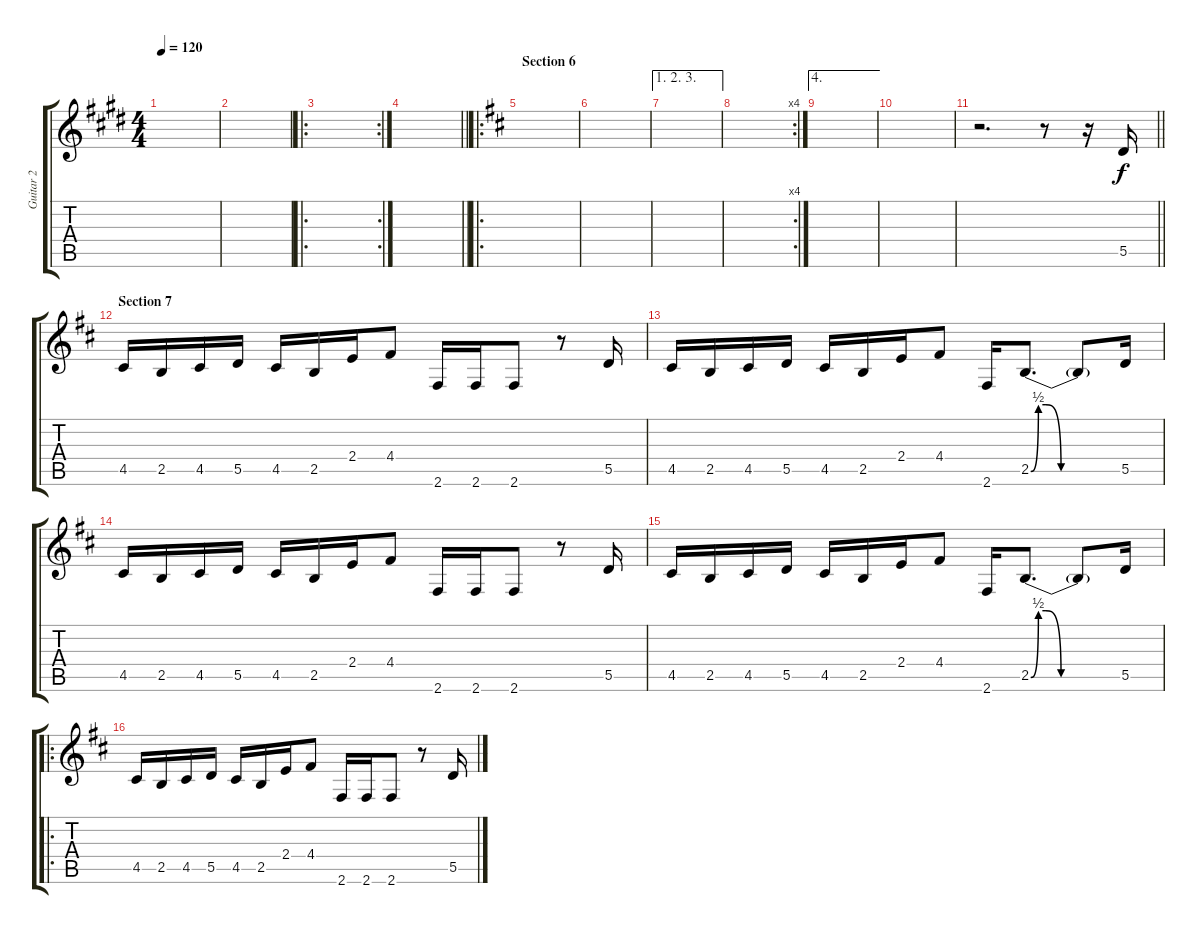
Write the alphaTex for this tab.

\track ("Guitar 2" "Guitar 2") {instrument electricguitarclean}
\staff {score tabs}
\tuning (E4 B3 G3 D3 A2 E2) {hide}
\ts (4 4)
\tempo 120
\clef g2
\ks e
|
|
\ro
\rc 2
|
\barLineRight lightlight
|
\ro
\section ("" "Section 6")
\ks d
|
|
\ae (1 2 3)
|
\rc 4
|
\ae 4
|
|
\barLineRight lightlight
r.2{d} r.8 r.16 5.5.16 |
\section ("" "Section 7")
4.5.16 2.5.16 4.5.16 5.5.16 4.5.16 2.5.16 2.4.16 4.4.8 2.6.16 2.6.16 2.6.8 r.8 5.5.16 |
4.5.16 2.5.16 4.5.16 5.5.16 4.5.16 2.5.16 2.4.16 4.4.8 2.6.16 2.5{be (custom 0 0 5 2 10 2 20 0 30 0 60 0)}.8{d} 2.5{t}.8 5.5.16 |
4.5.16 2.5.16 4.5.16 5.5.16 4.5.16 2.5.16 2.4.16 4.4.8 2.6.16 2.6.16 2.6.8 r.8 5.5.16 |
4.5.16 2.5.16 4.5.16 5.5.16 4.5.16 2.5.16 2.4.16 4.4.8 2.6.16 2.5{be (custom 0 0 5 2 10 2 20 0 30 0 60 0)}.8{d} 2.5{t}.8 5.5.16 |
\ro
4.5.16 2.5.16 4.5.16 5.5.16 4.5.16 2.5.16 2.4.16 4.4.8 2.6.16 2.6.16 2.6.8 r.8 5.5.16
